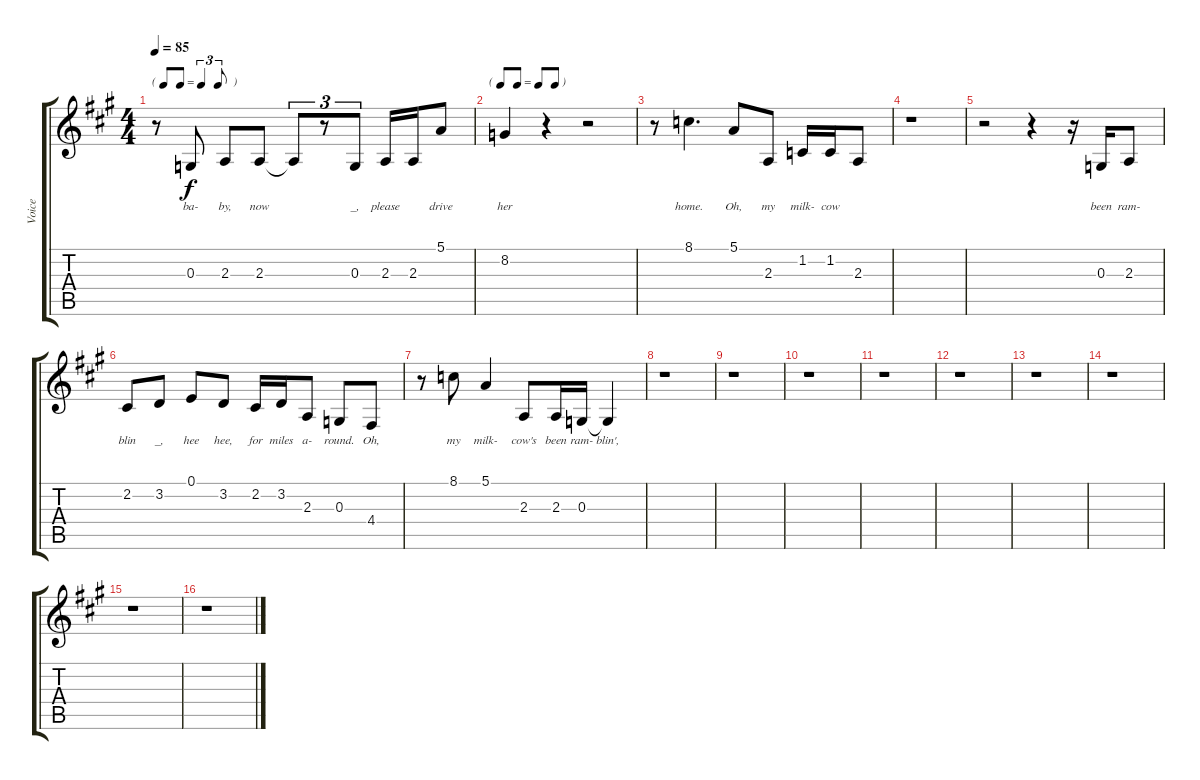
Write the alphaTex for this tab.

\track ("Voice" "Voice") {instrument trombone}
\staff {score tabs}
\tuning (E4 B3 G3 D3 A2 E2) {hide}
\ts (4 4)
\tf triplet8th
\tempo 85
\clef g2
\ks a
r.8{dy f} 0.3.8{lyrics (0 "ba-") lyrics (1 "") lyrics (2 "") lyrics (3 "") lyrics (4 "")} 2.3.8{lyrics (0 "by,") lyrics (1 "") lyrics (2 "") lyrics (3 "") lyrics (4 "")} 2.3.8{lyrics (0 "now") lyrics (1 "") lyrics (2 "") lyrics (3 "") lyrics (4 "")} 2.3{t}.8{tu (3 2) lyrics (0 "") lyrics (1 "") lyrics (2 "") lyrics (3 "") lyrics (4 "")} r.8{tu (3 2)} 0.3.8{tu (3 2) lyrics (0 "_,") lyrics (1 "") lyrics (2 "") lyrics (3 "") lyrics (4 "")} 2.3.16{lyrics (0 "please") lyrics (1 "") lyrics (2 "") lyrics (3 "") lyrics (4 "")} 2.3.16{lyrics (0 "") lyrics (1 "") lyrics (2 "") lyrics (3 "") lyrics (4 "")} 5.1.8{lyrics (0 "drive") lyrics (1 "") lyrics (2 "") lyrics (3 "") lyrics (4 "")} |
\tf none
8.2.4{lyrics (0 "her") lyrics (1 "") lyrics (2 "") lyrics (3 "") lyrics (4 "")} r.4 r.2 |
r.8 8.1.4{d lyrics (0 "home.") lyrics (1 "") lyrics (2 "") lyrics (3 "") lyrics (4 "")} 5.1.8{lyrics (0 "Oh,") lyrics (1 "") lyrics (2 "") lyrics (3 "") lyrics (4 "")} 2.3.8{lyrics (0 "my") lyrics (1 "") lyrics (2 "") lyrics (3 "") lyrics (4 "")} 1.2.16{lyrics (0 "milk-") lyrics (1 "") lyrics (2 "") lyrics (3 "") lyrics (4 "")} 1.2.16{lyrics (0 "cow") lyrics (1 "") lyrics (2 "") lyrics (3 "") lyrics (4 "")} 2.3.8{lyrics (0 "") lyrics (1 "") lyrics (2 "") lyrics (3 "") lyrics (4 "")} |
r.1 |
r.2 r.4 r.16 0.3.16{lyrics (0 "been") lyrics (1 "") lyrics (2 "") lyrics (3 "") lyrics (4 "")} 2.3.8{lyrics (0 "ram-") lyrics (1 "") lyrics (2 "") lyrics (3 "") lyrics (4 "")} |
2.2.8{lyrics (0 "blin") lyrics (1 "") lyrics (2 "") lyrics (3 "") lyrics (4 "")} 3.2.8{lyrics (0 "_,") lyrics (1 "") lyrics (2 "") lyrics (3 "") lyrics (4 "")} 0.1.8{lyrics (0 "hee") lyrics (1 "") lyrics (2 "") lyrics (3 "") lyrics (4 "")} 3.2.8{lyrics (0 "hee,") lyrics (1 "") lyrics (2 "") lyrics (3 "") lyrics (4 "")} 2.2.16{lyrics (0 "for") lyrics (1 "") lyrics (2 "") lyrics (3 "") lyrics (4 "")} 3.2.16{lyrics (0 "miles") lyrics (1 "") lyrics (2 "") lyrics (3 "") lyrics (4 "")} 2.3.8{lyrics (0 "a-") lyrics (1 "") lyrics (2 "") lyrics (3 "") lyrics (4 "")} 0.3.8{lyrics (0 "round.") lyrics (1 "") lyrics (2 "") lyrics (3 "") lyrics (4 "")} 4.4.8{lyrics (0 "Oh,") lyrics (1 "") lyrics (2 "") lyrics (3 "") lyrics (4 "")} |
r.8 8.1.8{lyrics (0 "my") lyrics (1 "") lyrics (2 "") lyrics (3 "") lyrics (4 "")} 5.1.4{lyrics (0 "milk-") lyrics (1 "") lyrics (2 "") lyrics (3 "") lyrics (4 "")} 2.3.8{lyrics (0 "cow's") lyrics (1 "") lyrics (2 "") lyrics (3 "") lyrics (4 "")} 2.3.16{lyrics (0 "been") lyrics (1 "") lyrics (2 "") lyrics (3 "") lyrics (4 "")} 0.3.16{lyrics (0 "ram-") lyrics (1 "") lyrics (2 "") lyrics (3 "") lyrics (4 "")} 0.3{t}.4{lyrics (0 "blin',") lyrics (1 "") lyrics (2 "") lyrics (3 "") lyrics (4 "")} |
r.1 |
r.1 |
r.1 |
r.1 |
r.1 |
r.1 |
r.1 |
r.1 |
r.1
